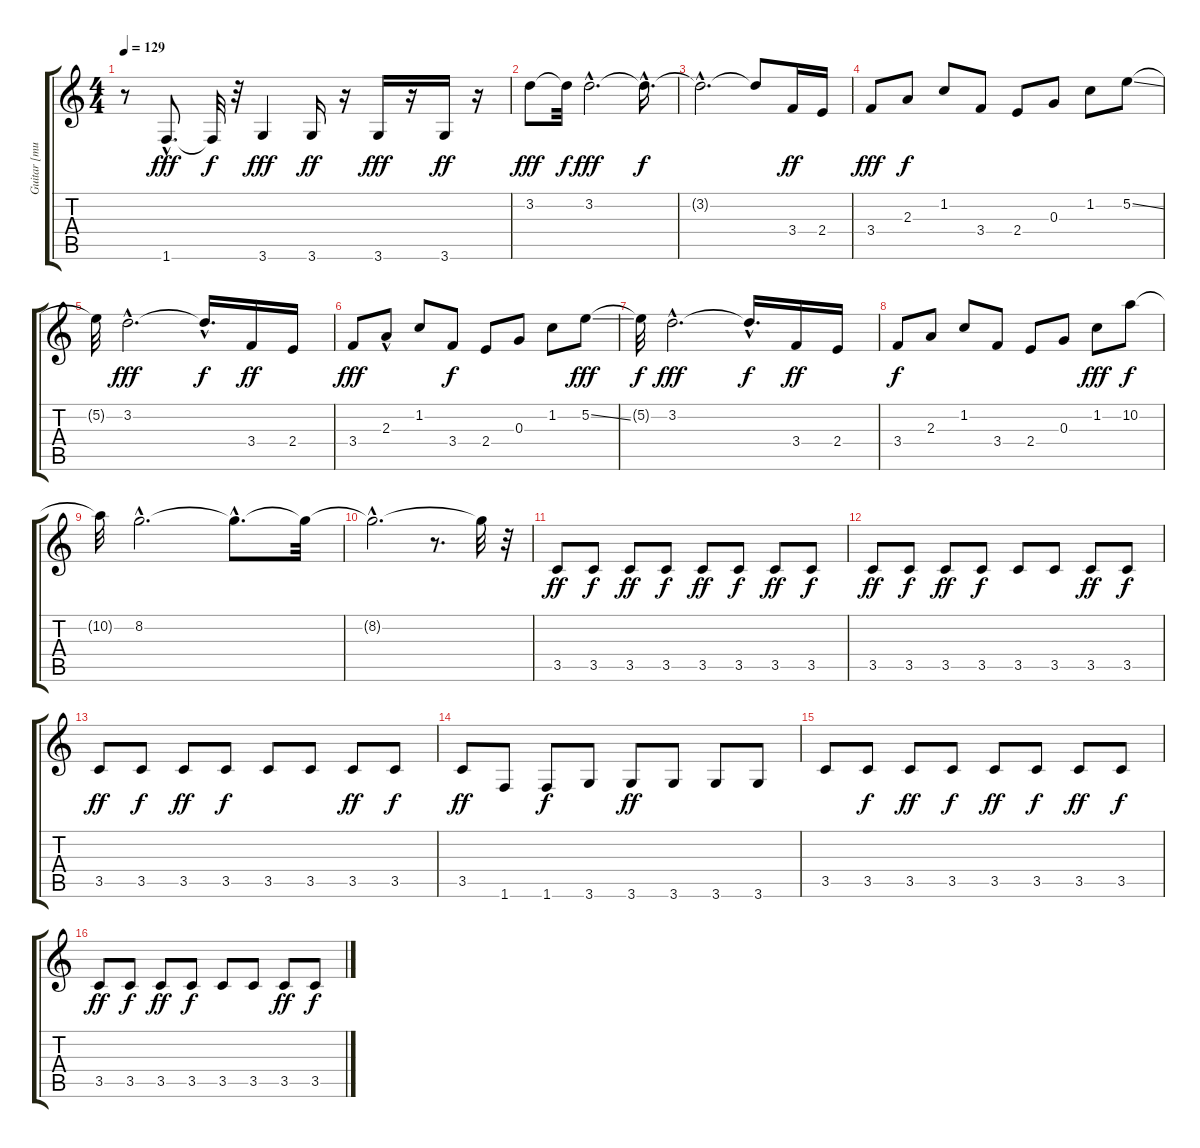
\track ("Guitar [muted]" "Guitar [mu") {instrument overdrivenguitar}
\staff {score tabs}
\tuning (E4 B3 G3 D3 A2 E2) {hide}
\ts (4 4)
\tempo 129
\clef g2
\ks c
r.8{dy f} 1.6{hac}.8{d dy fff} 1.6{t}.32{dy f} r.32 3.6.4{dy fff} 3.6.16{dy ff} r.16 3.6.16{dy fff} r.16 3.6.16{dy ff} r.16 |
3.2.8{dy fff} 3.2{t}.32{dy f} 3.2{hac}.2{d dy fff} 3.2{hac t}.16{d dy f} |
3.2{hac t}.2{d} 3.2{t}.8 3.4.16{dy ff} 2.4.16 |
3.4.8{dy fff} 2.3.8{dy f} 1.2.8 3.4.8 2.4.8 0.3.8 1.2.8 5.2{ss}.8 |
5.2{t}.32 3.2{hac}.2{d dy fff} 3.2{hac t}.16{d dy f} 3.4.16{dy ff} 2.4.16 |
3.4.8{dy fff} 2.3{hac}.8 1.2.8 3.4.8{dy f} 2.4.8 0.3.8 1.2.8 5.2{ss}.8{dy fff} |
5.2{t}.32{dy f} 3.2{hac}.2{d dy fff} 3.2{hac t}.16{d dy f} 3.4.16{dy ff} 2.4.16 |
3.4.8{dy f} 2.3.8 1.2.8 3.4.8 2.4.8 0.3.8 1.2.8{dy fff} 10.2.8{dy f} |
10.2{t}.32 8.2{hac}.2{d} 8.2{hac t}.8{d} 8.2{t}.32 |
8.2{hac t}.2{d} r.8{d} 8.2{t}.32 r.32 |
3.5.8{dy ff} 3.5.8{dy f} 3.5.8{dy ff} 3.5.8{dy f} 3.5.8{dy ff} 3.5.8{dy f} 3.5.8{dy ff} 3.5.8{dy f} |
3.5.8{dy ff} 3.5.8{dy f} 3.5.8{dy ff} 3.5.8{dy f} 3.5.8 3.5.8 3.5.8{dy ff} 3.5.8{dy f} |
3.5.8{dy ff} 3.5.8{dy f} 3.5.8{dy ff} 3.5.8{dy f} 3.5.8 3.5.8 3.5.8{dy ff} 3.5.8{dy f} |
3.5.8{dy ff} 1.6.8 1.6.8{dy f} 3.6.8 3.6.8{dy ff} 3.6.8 3.6.8 3.6.8 |
3.5.8 3.5.8{dy f} 3.5.8{dy ff} 3.5.8{dy f} 3.5.8{dy ff} 3.5.8{dy f} 3.5.8{dy ff} 3.5.8{dy f} |
3.5.8{dy ff} 3.5.8{dy f} 3.5.8{dy ff} 3.5.8{dy f} 3.5.8 3.5.8 3.5.8{dy ff} 3.5.8{dy f}
